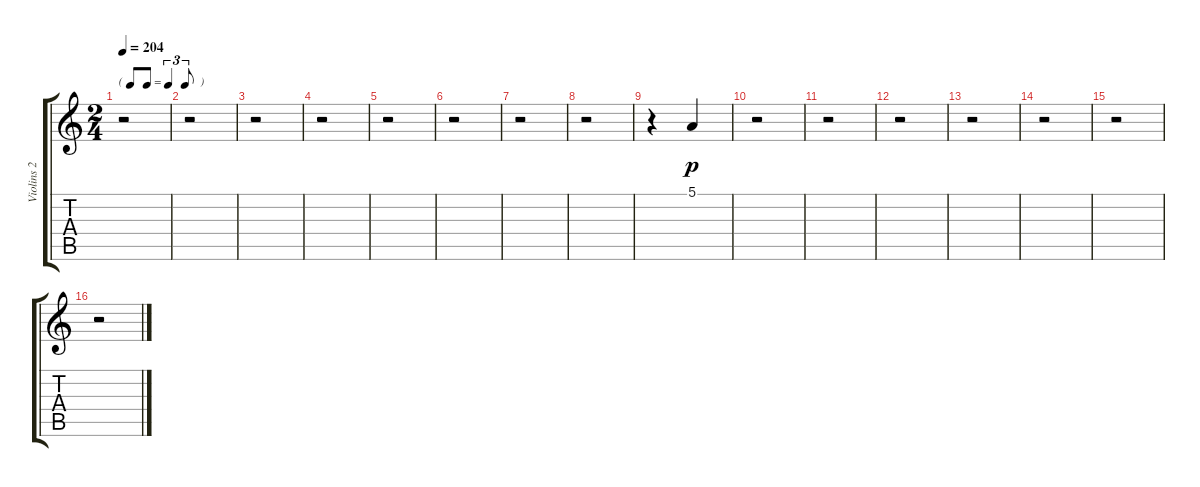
\track ("Violins 2" "Violins 2") {instrument stringensemble1}
\staff {score tabs}
\tuning (E4 B3 G3 D3 A2 E2) {hide}
\ts (2 4)
\tf triplet8th
\tempo 204
\clef g2
\ks c
r.2{dy f} |
r.2 |
r.2 |
r.2 |
r.2 |
r.2 |
r.2 |
r.2 |
r.4 5.1.4{dy p} |
r.2 |
r.2 |
r.2 |
r.2 |
r.2 |
r.2 |
r.2
